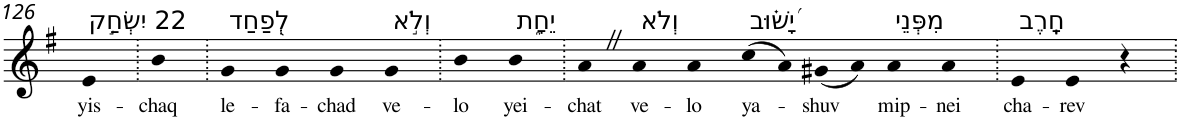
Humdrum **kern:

**kern	**text
*part1	*part1
*staff1	*staff1
*I"Piano	*
*I'Pno	*
!!LO:PB:g=z
*clefG2	*
*k[f#]	*
*G:	*
=126	=126
!LO:TX:a:t=22 יִשְׂחַ֣ק	!
!	!LO:LY:b
4e	yis-
=127.	=127.
!	!LO:LY:b
4b	-chaq
=128.	=128.
!LO:TX:a:t=לְ֭פַחַד	!
!	!LO:LY:b
4g	le-
!	!LO:LY:b
4g	-fa-
!	!LO:LY:b
4g	-chad
!LO:TX:a:t=וְלֹ֣א	!
!	!LO:LY:b
4g	ve-
=129.	=129.
!	!LO:LY:b
4b	-lo
!LO:TX:a:t=יֵחָ֑ת	!
!	!LO:LY:b
4b	yei-
=130.	=130.
!	!LO:LY:b
4aZ	-chat
!LO:TX:a:t=וְלֹא	!
!	!LO:LY:b
4a	ve-
!	!LO:LY:b
4a	-lo
!LO:TX:a:t=יָ֝שׁ֗וּב	!
!	!LO:LY:b
(8cc	ya-
8a)	.
!	!LO:LY:b
(8g#X	-shuv
8a)	.
!LO:TX:a:t=מִפְּנֵי	!
!	!LO:LY:b
4a	mip-
!	!LO:LY:b
4a	-nei
=131.	=131.
!LO:TX:a:t=חָֽרֶב	!
!	!LO:LY:b
4e	cha-
!	!LO:LY:b
4e	-rev
4r	.
=.	=.
*-	*-
